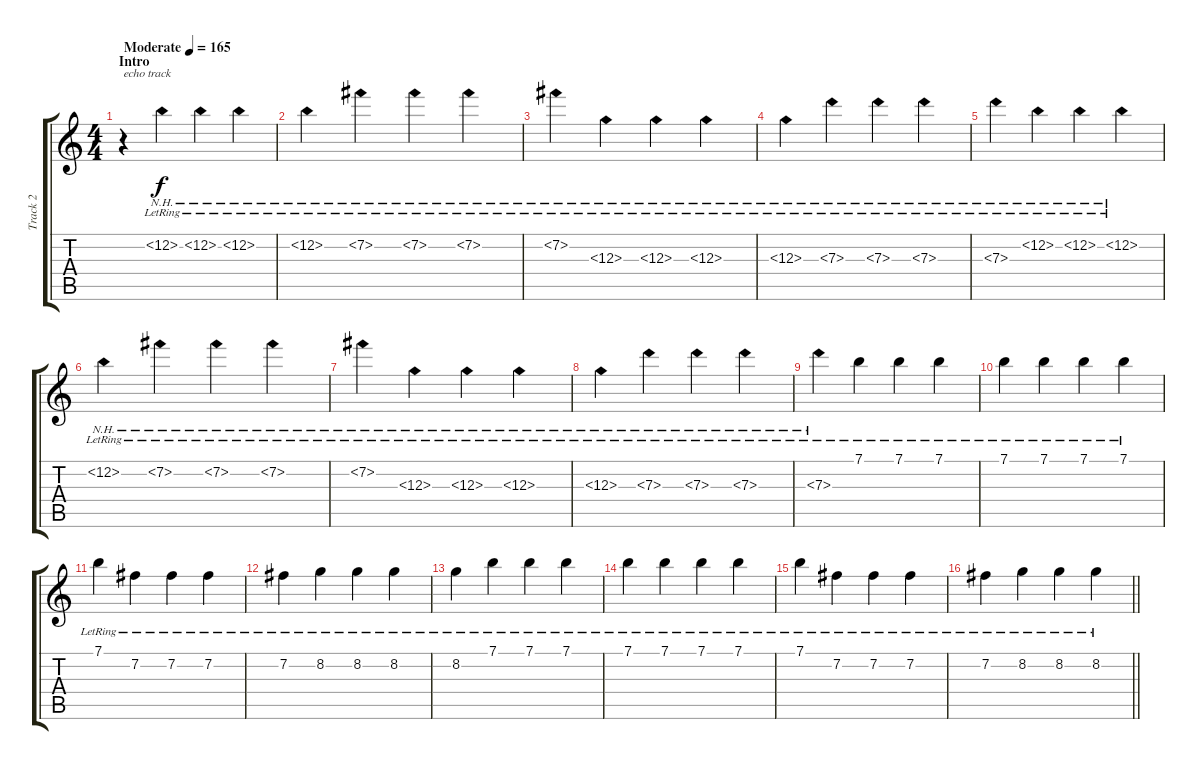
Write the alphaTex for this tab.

\track ("Track 2" "Track 2") {instrument electricguitarclean}
\staff {score tabs}
\tuning (E4 B3 G3 D3 A2 E2) {hide}
\ts (4 4)
\section ("" "Intro ")
\tempo (165 "Moderate")
\clef g2
\ks c
r.4{txt "echo track" dy f instrument electricguitarclean} 12.2{nh lr}.4 12.2{nh lr}.4 12.2{nh lr}.4 |
12.2{nh lr}.4 7.2{nh lr}.4 7.2{nh lr}.4 7.2{nh lr}.4 |
7.2{nh lr}.4 12.3{nh lr}.4 12.3{nh lr}.4 12.3{nh lr}.4 |
12.3{nh lr}.4 7.3{nh lr}.4 7.3{nh lr}.4 7.3{nh lr}.4 |
7.3{nh lr}.4 12.2{nh lr}.4 12.2{nh lr}.4 12.2{nh lr}.4 |
12.2{nh lr}.4 7.2{nh lr}.4 7.2{nh lr}.4 7.2{nh lr}.4 |
7.2{nh lr}.4 12.3{nh lr}.4 12.3{nh lr}.4 12.3{nh lr}.4 |
12.3{nh lr}.4 7.3{nh lr}.4 7.3{nh lr}.4 7.3{nh lr}.4 |
7.3{nh lr}.4 7.1{lr}.4 7.1{lr}.4 7.1{lr}.4 |
7.1{lr}.4 7.1{lr}.4 7.1{lr}.4 7.1{lr}.4 |
7.1{lr}.4 7.2{lr}.4 7.2{lr}.4 7.2{lr}.4 |
7.2{lr}.4 8.2{lr}.4 8.2{lr}.4 8.2{lr}.4 |
8.2{lr}.4 7.1{lr}.4 7.1{lr}.4 7.1{lr}.4 |
7.1{lr}.4 7.1{lr}.4 7.1{lr}.4 7.1{lr}.4 |
7.1{lr}.4 7.2{lr}.4 7.2{lr}.4 7.2{lr}.4 |
\barLineRight lightlight
7.2{lr}.4 8.2{lr}.4 8.2{lr}.4 8.2{lr}.4
